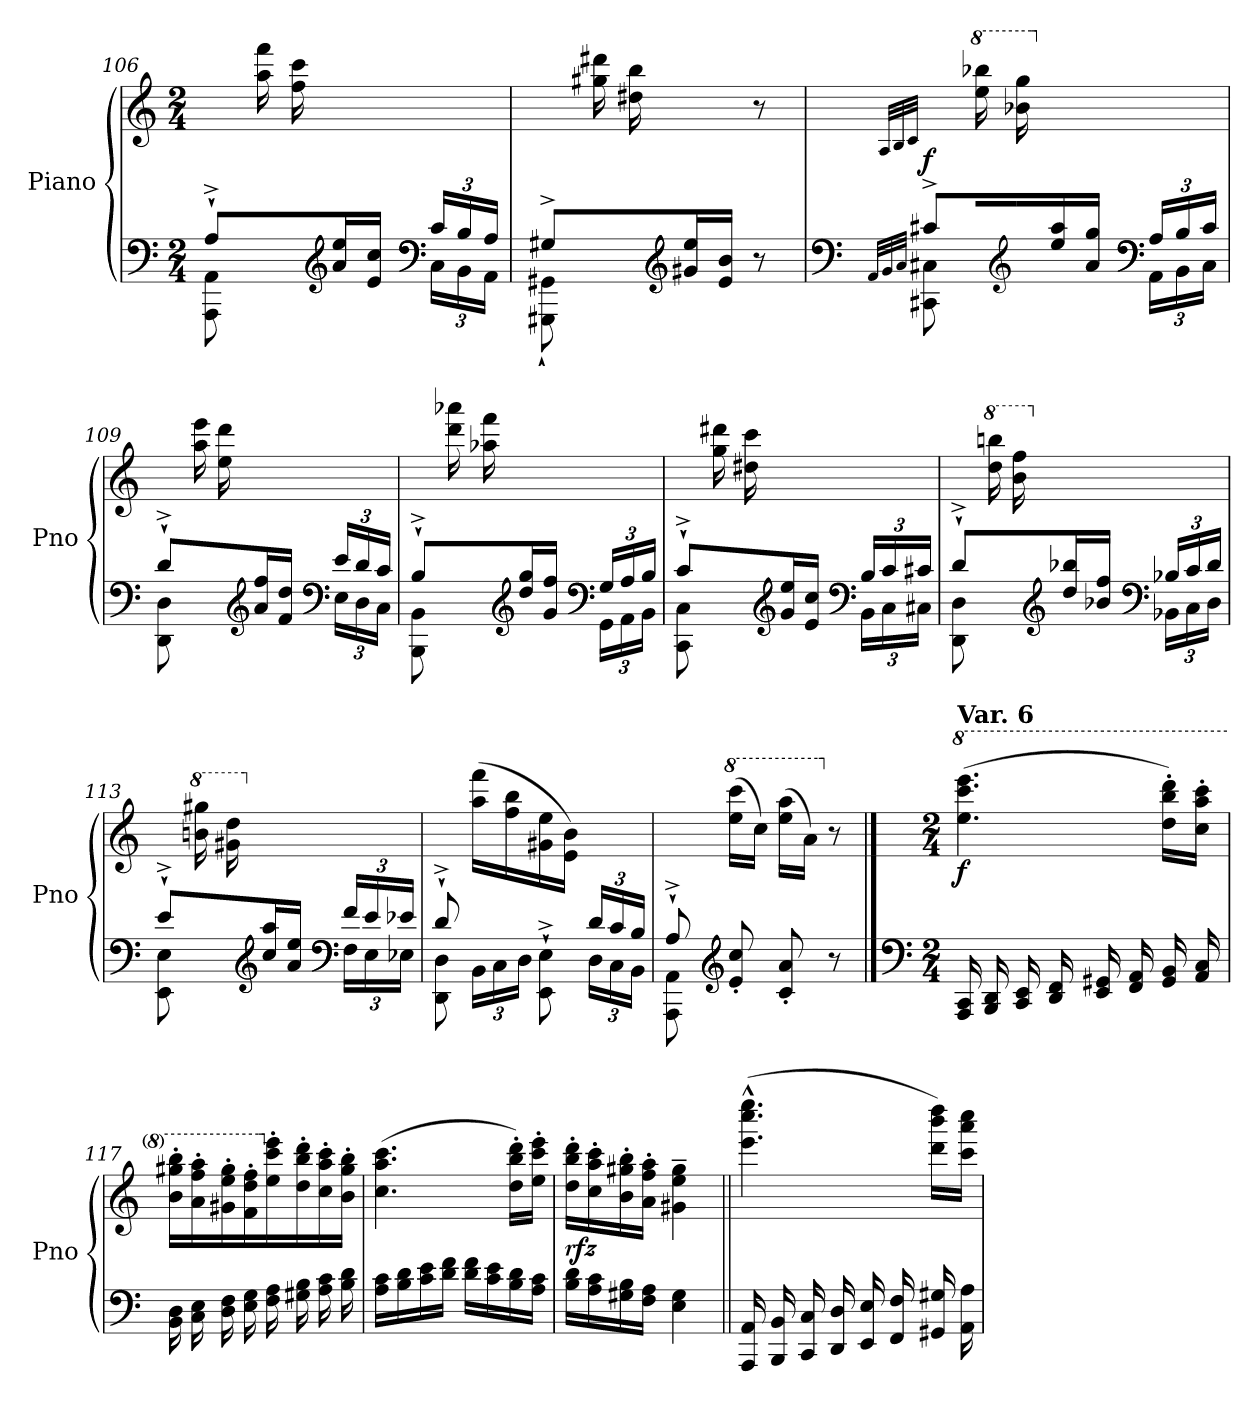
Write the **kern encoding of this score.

**kern	**kern	**dynam
*part1	*part1	*part1
*staff2	*staff1	*staff1/2
*I"Piano	*	*
*I'Pno	*	*
*clefF4	*clefG2	*
*k[]	*k[]	*
*M2/4	*M2/4	*
=106	=106	=106
*^	*	*
8A`^/	8AAA\ 8AA\	8ryy	.
8ryy	16ryy	(16aa\ 16fff\LL	.
.	16ryy	16ff\ 16ccc\	.
*clefG2	*	*	*
16a/ 16ee/	16ryy	4ryy	.
16e/ 16cc/JJ)	16ryy	.	.
*clefF4	*	*	*
*Xbrackettup	*	*	*
24c/LL	24C\LL	.	.
24B/	24BB\	.	.
24A/JJ	24AA\JJ	.	.
=107	=107	=107	=107
8G#X^/	8GGG#X\` 8GG#X\`	8ryy	.
8ryy	16ryy	(16gg#X\ 16ddd#X\LL	.
.	16ryy	16dd#X\ 16bb\	.
*clefG2	*	*	*
16g#X/ 16ee/	16ryy	8ryy	.
16e/ 16b/JJ)	16ryy	.	.
8ryy	8r	8r	.
!!LO:PB:g=z
=108	=108	=108	=108
*clefF4	*	*	*
.	32qAA/LLL	32qA/LLL	.
.	32qBB/	32qB/	.
.	32qC/JJJ	32qc/JJJ	.
!	!	!	!LO:DY:b
8c#X^/	8CC#X\ 8C#X\	8ryy	f
*	*	*8va	*
8ryy	16ryy	(16eee\ 16bbb-X\LL	.
*clefG2	*	*	*
.	16ryy	16bb-X\ 16ggg\	.
*	*	*X8va	*
16ee/ 16aa/	16ryy	4ryy	.
16a/ 16gg/JJ)	16ryy	.	.
*clefF4	*	*	*
24A/LL	24AA\LL	.	.
24B/	24BB\	.	.
24c#/JJ	24C#\JJ	.	.
=109	=109	=109	=109
8d`^/	8DD\ 8D\	8ryy	.
8ryy	16ryy	(16aa\ 16eee\LL	.
.	16ryy	16ee\ 16ddd\	.
*clefG2	*	*	*
16a/ 16ff/	16ryy	4ryy	.
16f/ 16dd/JJ)	16ryy	.	.
*clefF4	*	*	*
24e/LL	24E\LL	.	.
24d/	24D\	.	.
24c/JJ	24C\JJ	.	.
=110	=110	=110	=110
8B`^/	8BBB\ 8BB\	8ryy	.
8ryy	16ryy	(16ddd\ 16aaa-X\LL	.
.	16ryy	16aa-X\ 16fff\	.
*clefG2	*	*	*
16dd/ 16gg/	16ryy	4ryy	.
16g/ 16ff/JJ)	16ryy	.	.
*clefF4	*	*	*
24G/LL	24GG\LL	.	.
24A/	24AA\	.	.
24B/JJ	24BB\JJ	.	.
=111	=111	=111	=111
8c`^/	8CC\ 8C\	8ryy	.
8ryy	16ryy	(16gg\ 16ddd#X\LL	.
.	16ryy	16dd#X\ 16ccc\	.
*clefG2	*	*	*
16g/ 16ee/	16ryy	4ryy	.
16e/ 16cc/JJ)	16ryy	.	.
*clefF4	*	*	*
24B/LL	24BB\LL	.	.
24c/	24C\	.	.
24c#X/JJ	24C#X\JJ	.	.
!!LO:LB:g=z
=112	=112	=112	=112
8d`^/	8DD\ 8D\	8ryy	.
*	*	*8va	*
8ryy	16ryy	(16ddd\ 16bbbn\LL	.
.	16ryy	16bb\ 16fff\	.
*clefG2	*	*	*
*	*	*X8va	*
16dd/ 16bb-X/	16ryy	4ryy	.
16b-X/ 16ff/JJ)	16ryy	.	.
*clefF4	*	*	*
24B-X/LL	24BB-X\LL	.	.
24c/	24C\	.	.
24d/JJ	24D\JJ	.	.
=113	=113	=113	=113
8e`^/	8EE\ 8E\	8ryy	.
*	*	*8va	*
8ryy	16ryy	(16bbn\ 16ggg#X\LL	.
.	16ryy	16gg#X\ 16ddd\	.
*clefG2	*	*	*
*	*	*X8va	*
16cc/ 16aa/	16ryy	4ryy	.
16a/ 16ee/JJ)	16ryy	.	.
*clefF4	*	*	*
24f/LL	24F\LL	.	.
24e/	24E\	.	.
24e-X/JJ	24E-X\JJ	.	.
=114	=114	=114	=114
8d`^/	8DD\ 8D\	8ryy	.
4ryy	24BB\LL	(16aa\ 16fff\LL	.
.	24C\	.	.
.	.	16ff\ 16bb\	.
.	24D\JJ	.	.
.	8EE\`^ 8E\`^	16g#X\ 16ee\	.
.	.	16e\ 16b\JJ)	.
24d/LL	24D\LL	8ryy	.
24c/	24C\	.	.
24B/JJ	24BB\JJ	.	.
=115	=115	=115	=115
8A`^/	8AAA\ 8AA\	8ryy	.
*clefG2	*	*	*
*	*	*8va	*
4.ryy	8e/' 8cc/'	(16eee\ 16cccc\LL	.
.	.	16ccc\JJ)	.
.	8c/' 8a/'	(16eee\ 16aaa\LL	.
.	.	16aa\JJ)	.
*	*	*X8va	*
.	8r	8r	.
*v	*v	*	*
!!LO:LB:g=z
==116	==116	==116
*clefF4	*	*
*M2/4	*M2/4	*
*	*8va	*
*^	*	*
!	!	!LO:TX:a:B:t=Var. 6	!
!	!	!	!LO:DY:b
*v	*v	*	*
16AAA/ 16CC/	(4.eee\ 4.cccc\ 4.eeee\	f
16BBB/ 16DD/	.	.
16CC/ 16EE/	.	.
16DD/ 16FF/	.	.
16EE/ 16GG#X/	.	.
16FF/ 16AA/	.	.
16GG#/ 16BB/	16ddd\' 16bbb\' 16dddd\'LL)	.
16AA/ 16C/	16ccc\' 16aaa\' 16cccc\'JJ	.
=117	=117	=117
16BB\ 16D\	16bb\' 16ggg#X\' 16bbb\'LL	.
16C\ 16E\	16aa\' 16fff\' 16aaa\'	.
16D\ 16F\	16gg#X\' 16eee\' 16ggg#\'	.
16E\ 16G\	16ff\' 16ddd\' 16fff\'	.
*	*X8va	*
16F\ 16A\	16ee\' 16ccc\' 16eee\'	.
16G#X\ 16B\	16dd\' 16bb\' 16ddd\'	.
16A\ 16c\	16cc\' 16aa\' 16ccc\'	.
16B\ 16d\	16b\' 16gg#\' 16bb\'JJ	.
=118	=118	=118
16A\ 16c\LL	(4.cc\ 4.aa\ 4.ccc\	.
16B\ 16d\	.	.
16c\ 16e\	.	.
16d\ 16f\JJ	.	.
16d\ 16f\LL	.	.
16c\ 16e\	.	.
16B\ 16d\	16dd\' 16bb\' 16ddd\'LL)	.
16A\ 16c\JJ	16ee\' 16ccc\' 16eee\'JJ	.
=119	=119	=119
!	!	!LO:DY:b
16B\ 16d\LL	16dd\' 16bb\' 16ddd\'LL	rfz
16A\ 16c\	16cc\' 16aa\' 16ccc\'	.
16G#X\ 16B\	16b\' 16gg#X\' 16bb\'	.
16F\ 16A\JJ	16a\' 16ff\' 16aa\'JJ	.
4E\ 4G#\	4g#X\~ 4ee\~ 4gg#\~	.
!!LO:LB:g=z
=120||	=120||	=120||
16AAA/ 16AA/	(4.eee\^^ 4.cccc\^^ 4.eeee\^^	.
16BBB/ 16BB/	.	.
16CC/ 16C/	.	.
16DD/ 16D/	.	.
16EE/ 16E/	.	.
16FF/ 16F/	.	.
16GG#X/ 16G#X/	16ddd\ 16bbb\ 16dddd\LL)	.
16AA\ 16A\	16ccc\ 16aaa\ 16cccc\JJ	.
=	=	=
*-	*-	*-
